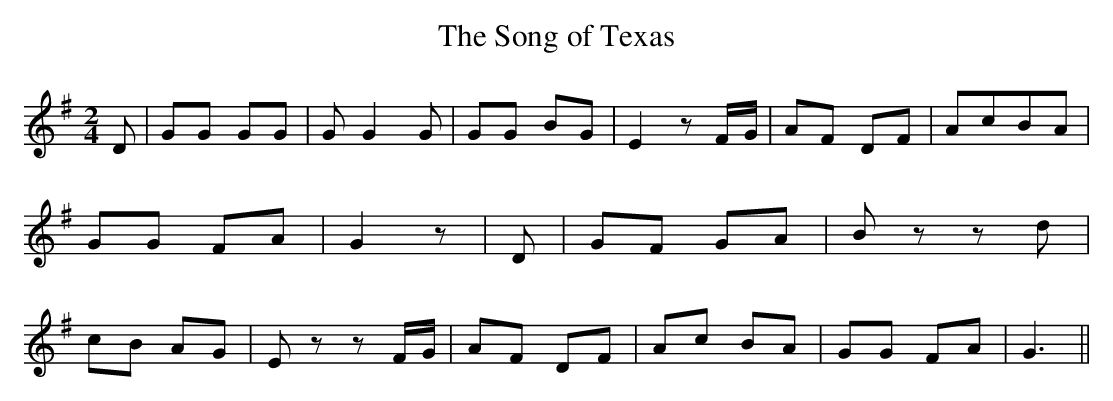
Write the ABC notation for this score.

X:1
T:The Song of Texas
M:2/4
L:1/8
K:G
 D| GG GG| G G2 G| GG BG| E2 zF/2-G/2| AF DF| AcB-A| GG FA| G2 z| D|\
 GF GA| B z z d| cB AG| E z zF/2-G/2| AF DF| Ac BA| GG FA| G3||
